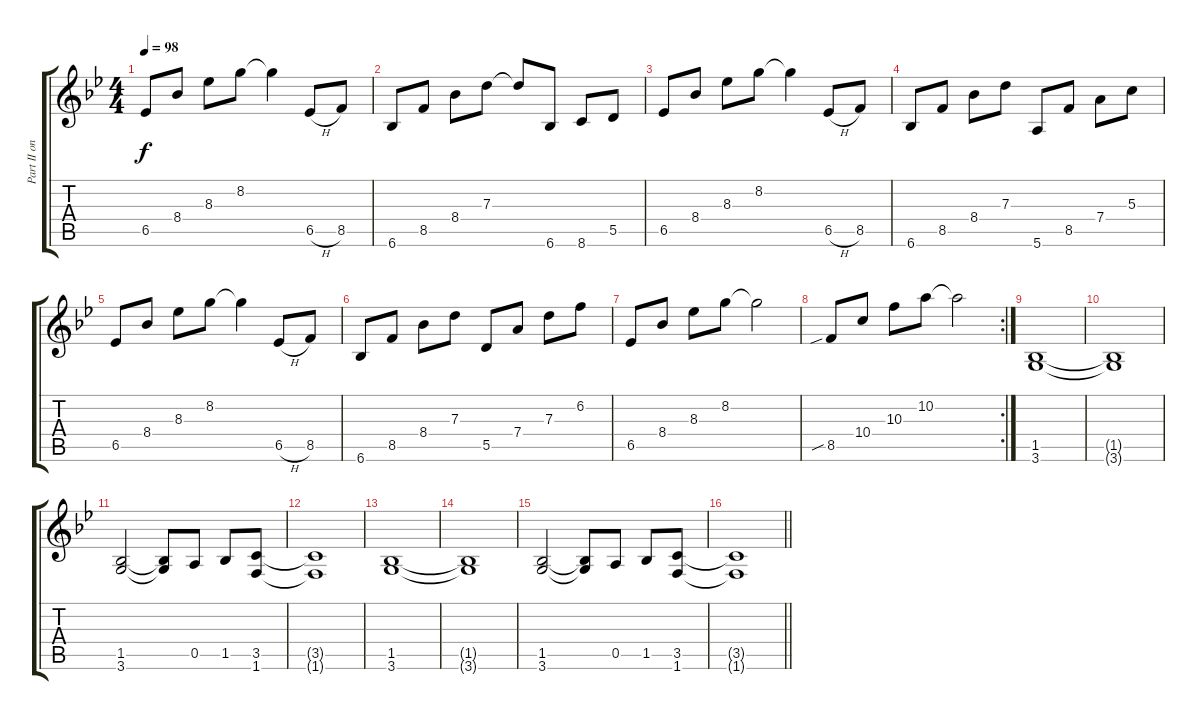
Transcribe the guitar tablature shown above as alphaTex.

\track ("Part II only with Part I" "Part II on") {instrument electricguitarclean}
\staff {score tabs}
\tuning (E4 B3 G3 D3 A2 E2) {hide}
\ts (4 4)
\tempo 98
\clef g2
\ks bb
6.5.8{dy f} 8.4.8 8.3.8 8.2.8 8.2{t}.4 6.5{h}.8 8.5.8 |
6.6.8 8.5.8 8.4.8 7.3.8 7.3{t}.8 6.6.8 8.6.8 5.5.8 |
6.5.8 8.4.8 8.3.8 8.2.8 8.2{t}.4 6.5{h}.8 8.5.8 |
6.6.8 8.5.8 8.4.8 7.3.8 5.6.8 8.5.8 7.4.8 5.3.8 |
6.5.8 8.4.8 8.3.8 8.2.8 8.2{t}.4 6.5{h}.8 8.5.8 |
6.6.8 8.5.8 8.4.8 7.3.8 5.5.8 7.4.8 7.3.8 6.2.8 |
6.5.8 8.4.8 8.3.8 8.2.8 8.2{t}.2 |
\rc 2
8.5{sib}.8 10.4.8 10.3.8 10.2.8 10.2{t}.2 |
(1.5 3.6).1 |
(1.5{t} 3.6{t}).1 |
(1.5 3.6).2 (1.5{t} 3.6{t}).8 0.5.8 1.5.8 (3.5 1.6).8 |
(3.5{t} 1.6{t}).1 |
(1.5 3.6).1 |
(1.5{t} 3.6{t}).1 |
(1.5 3.6).2 (1.5{t} 3.6{t}).8 0.5.8 1.5.8 (3.5 1.6).8 |
\barLineRight lightlight
(3.5{t} 1.6{t}).1
